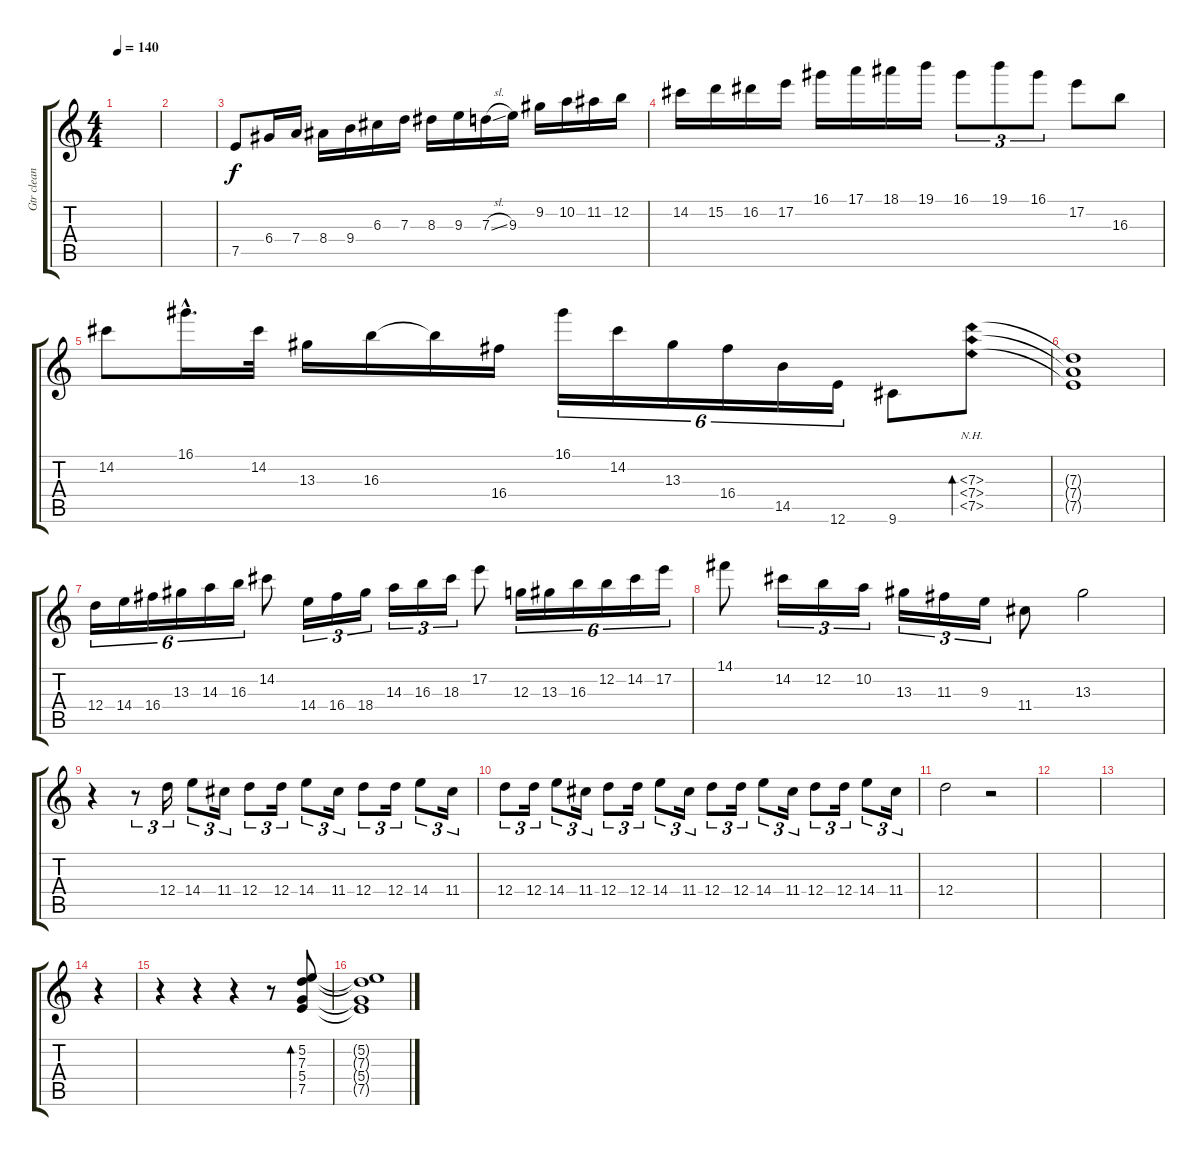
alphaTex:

\track ("Gtr clean 1" "Gtr clean ") {instrument acousticguitarnylon}
\staff {score tabs}
\tuning (E4 B3 G3 D3 A2 E2) {hide}
\ts (4 4)
\tempo 140
\clef g2
\ks c
|
|
7.5.8 6.4.16 7.4.16 8.4.16 9.4.16 6.3.16 7.3.16 8.3.16 9.3.16 7.3{sl}.16 9.3.16 9.2.16 10.2.16 11.2.16 12.2.16 |
14.2.16 15.2.16 16.2.16 17.2.16 16.1.16 17.1.16 18.1.16 19.1.16 16.1.8{tu (3 2)} 19.1.8{tu (3 2)} 16.1.8{tu (3 2)} 17.2.8 16.3.8 |
14.2.8 16.1{hac}.16{d} 14.2.32 13.3.16 16.3.16 16.3{t}.16 16.4.16 16.1.16{tu (6 4)} 14.2.16{tu (6 4)} 13.3.16{tu (6 4)} 16.4.16{tu (6 4)} 14.5.16{tu (6 4)} 12.6.16{tu (6 4)} 9.6.8 (7.3{nh} 7.4{nh} 7.5{nh}).8{bd 60} |
(7.3{t} 7.4{t} 7.5{t}).1 |
12.4.16{tu (6 4)} 14.4.16{tu (6 4)} 16.4.16{tu (6 4)} 13.3.16{tu (6 4)} 14.3.16{tu (6 4)} 16.3.16{tu (6 4)} 14.2.8 14.4.16{tu (3 2)} 16.4.16{tu (3 2)} 18.4.16{tu (3 2)} 14.3.16{tu (3 2)} 16.3.16{tu (3 2)} 18.3.16{tu (3 2)} 17.2.8 12.3.16{tu (6 4)} 13.3.16{tu (6 4)} 16.3.16{tu (6 4)} 12.2.16{tu (6 4)} 14.2.16{tu (6 4)} 17.2.16{tu (6 4)} |
14.1.8 14.2.16{tu (3 2)} 12.2.16{tu (3 2)} 10.2.16{tu (3 2)} 13.3.16{tu (3 2)} 11.3.16{tu (3 2)} 9.3.16{tu (3 2)} 11.4.8 13.3.2 |
r.4 r.8{tu (3 2)} 12.4.16{tu (3 2)} 14.4.8{tu (3 2)} 11.4.16{tu (3 2)} 12.4.8{tu (3 2)} 12.4.16{tu (3 2)} 14.4.8{tu (3 2)} 11.4.16{tu (3 2)} 12.4.8{tu (3 2)} 12.4.16{tu (3 2)} 14.4.8{tu (3 2)} 11.4.16{tu (3 2)} |
12.4.8{tu (3 2)} 12.4.16{tu (3 2)} 14.4.8{tu (3 2)} 11.4.16{tu (3 2)} 12.4.8{tu (3 2)} 12.4.16{tu (3 2)} 14.4.8{tu (3 2)} 11.4.16{tu (3 2)} 12.4.8{tu (3 2)} 12.4.16{tu (3 2)} 14.4.8{tu (3 2)} 11.4.16{tu (3 2)} 12.4.8{tu (3 2)} 12.4.16{tu (3 2)} 14.4.8{tu (3 2)} 11.4.16{tu (3 2)} |
12.4.2 r.2 |
|
|
r.4 |
r.4 r.4 r.4 r.8 (5.2 7.3 5.4 7.5).8{bd 480} |
(5.2{t} 7.3{t} 5.4{t} 7.5{t}).1
